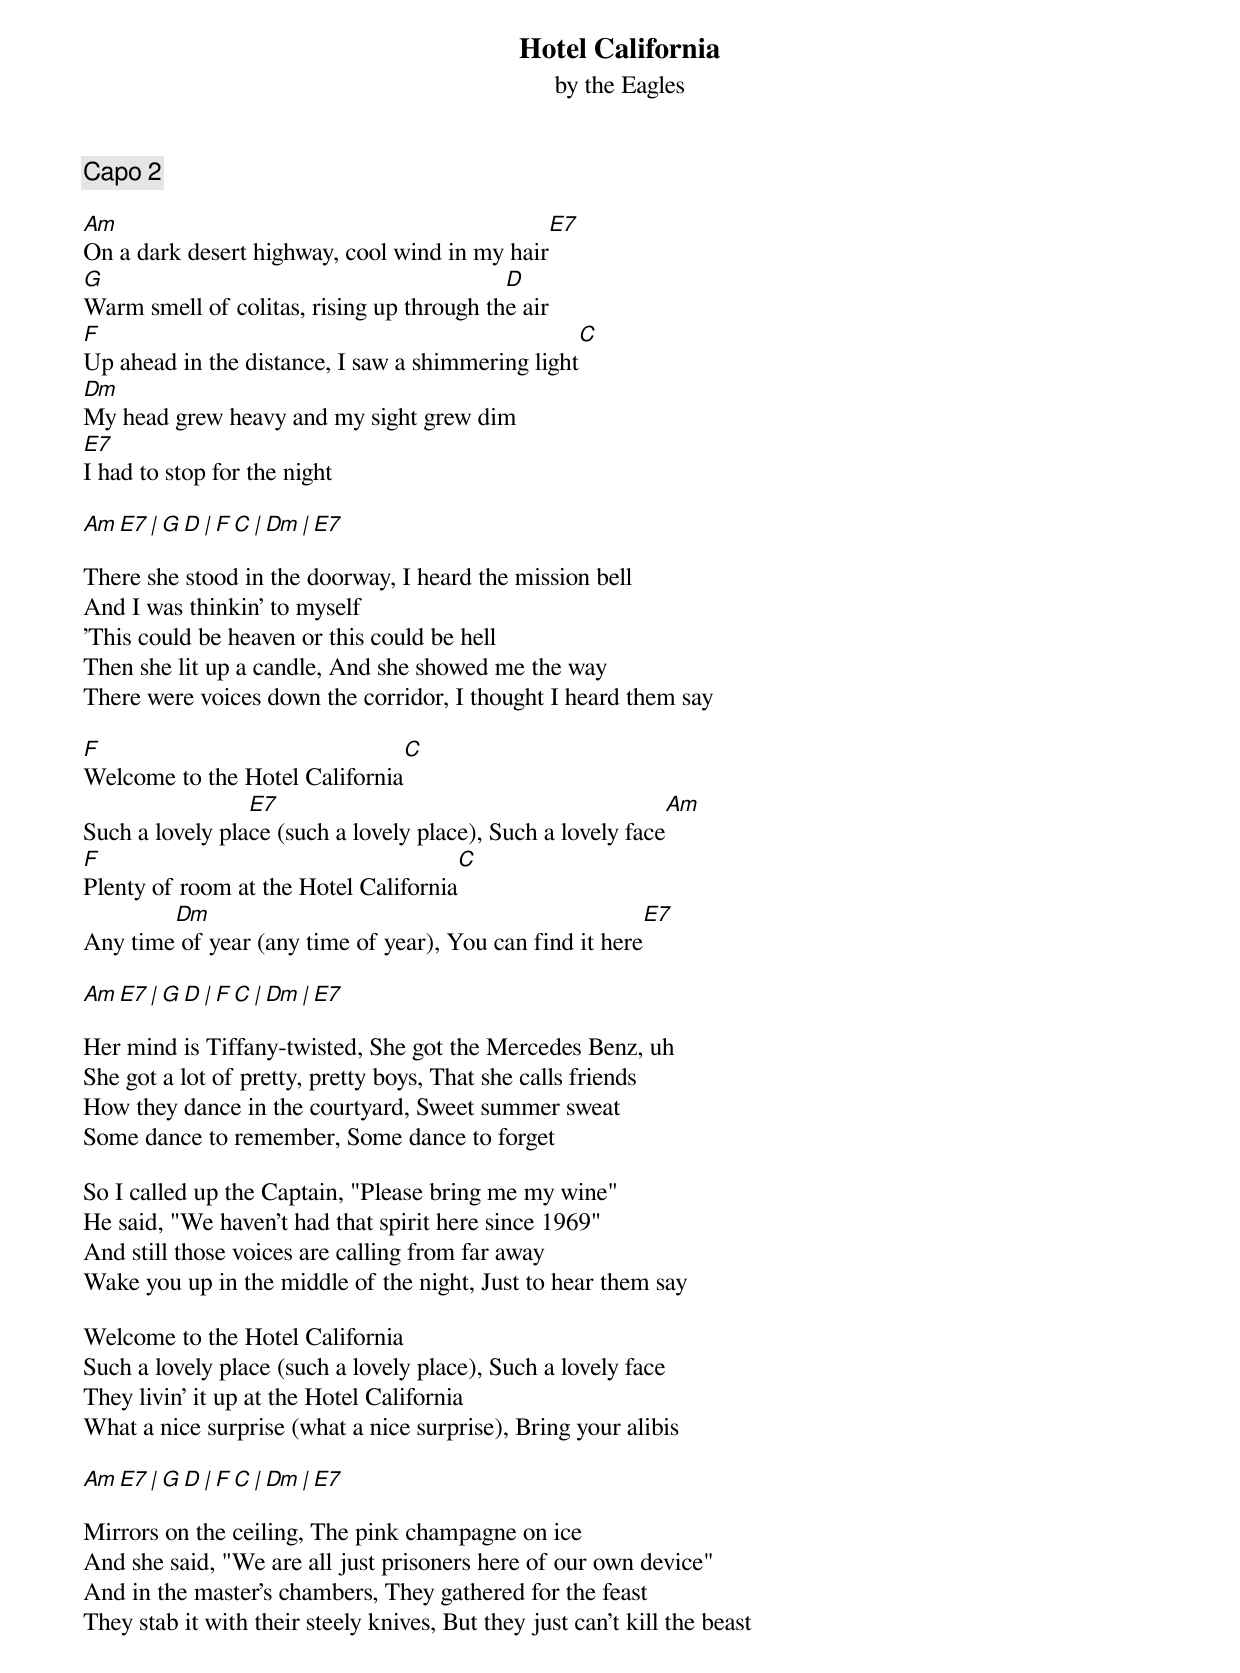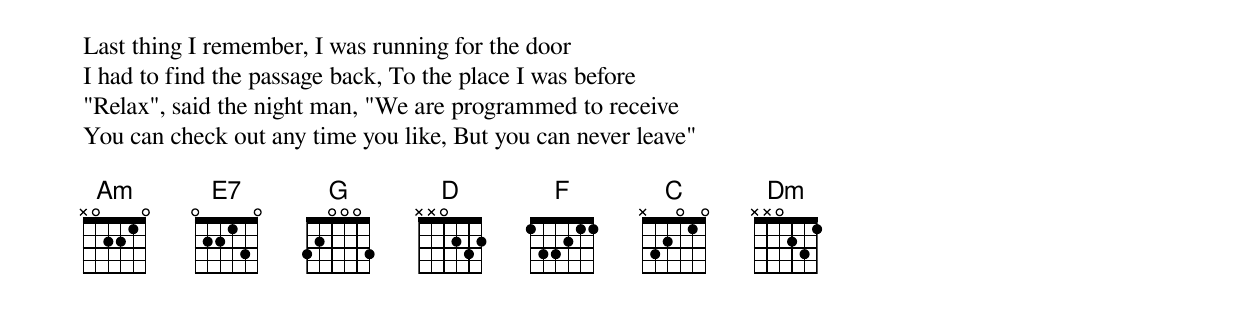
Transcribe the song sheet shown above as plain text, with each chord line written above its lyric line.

Hotel California
by the Eagles

Capo 2

Am						  E7
On a dark desert highway, cool wind in my hair
G					   D
Warm smell of colitas, rising up through the air
F						  C
Up ahead in the distance, I saw a shimmering light
Dm
My head grew heavy and my sight grew dim
E7
I had to stop for the night

Am E7 | G D | F C | Dm | E7

There she stood in the doorway, I heard the mission bell
And I was thinkin' to myself
'This could be heaven or this could be hell
Then she lit up a candle, And she showed me the way
There were voices down the corridor, I thought I heard them say

F						  C
Welcome to the Hotel California
		 E7											Am
Such a lovely place (such a lovely place), Such a lovely face
F								 C
Plenty of room at the Hotel California
	Dm								          E7
Any time of year (any time of year), You can find it here

Am E7 | G D | F C | Dm | E7

Her mind is Tiffany-twisted, She got the Mercedes Benz, uh
She got a lot of pretty, pretty boys, That she calls friends
How they dance in the courtyard, Sweet summer sweat
Some dance to remember, Some dance to forget

So I called up the Captain, "Please bring me my wine"
He said, "We haven't had that spirit here since 1969"
And still those voices are calling from far away
Wake you up in the middle of the night, Just to hear them say

Welcome to the Hotel California
Such a lovely place (such a lovely place), Such a lovely face
They livin' it up at the Hotel California
What a nice surprise (what a nice surprise), Bring your alibis

Am E7 | G D | F C | Dm | E7

Mirrors on the ceiling, The pink champagne on ice
And she said, "We are all just prisoners here of our own device"
And in the master's chambers, They gathered for the feast
They stab it with their steely knives, But they just can't kill the beast

Last thing I remember, I was running for the door
I had to find the passage back, To the place I was before
"Relax", said the night man, "We are programmed to receive
You can check out any time you like, But you can never leave"

Am: x02210 		E7: 020100
